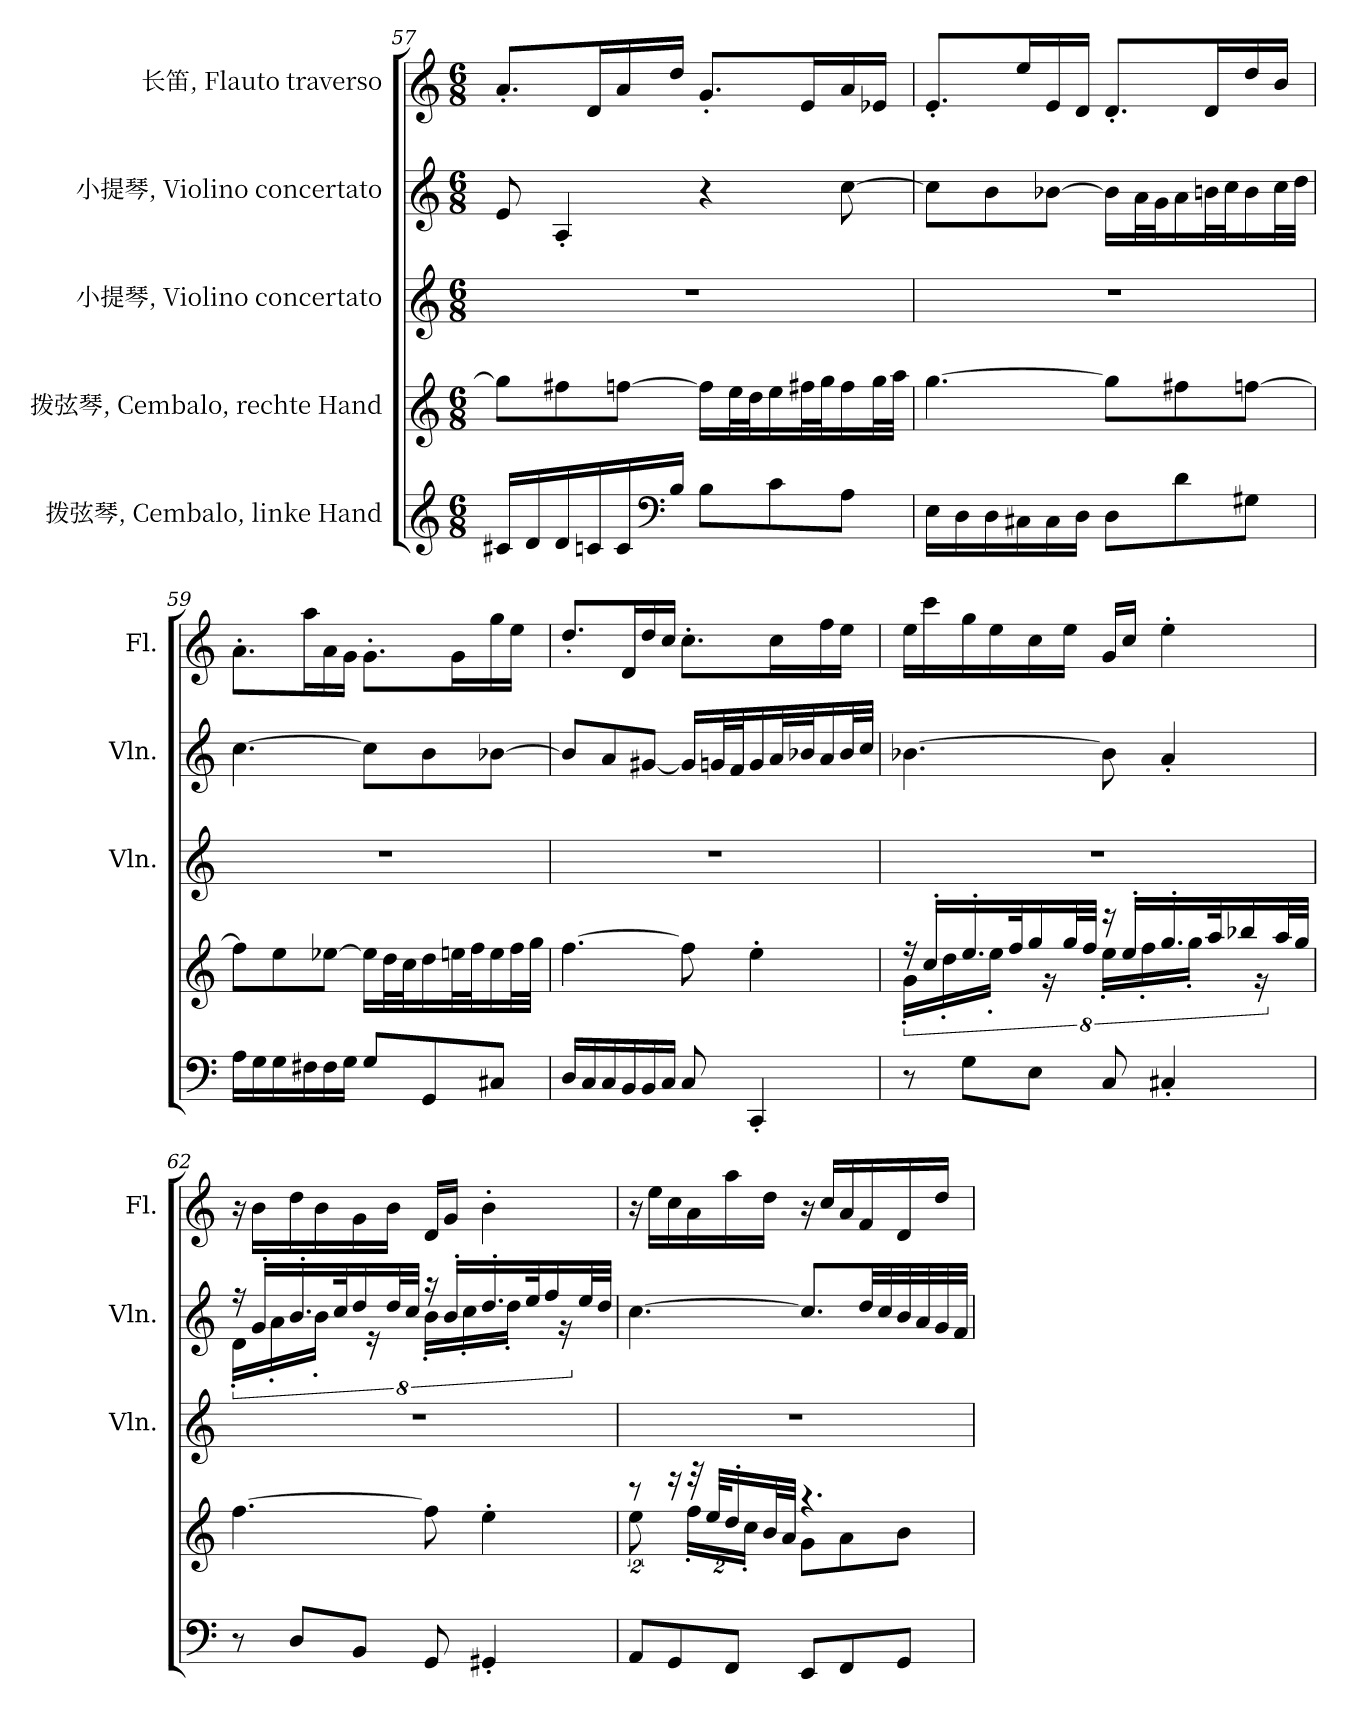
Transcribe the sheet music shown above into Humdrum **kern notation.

**kern	**kern	**kern	**kern	**kern
*part5	*part4	*part3	*part2	*part1
*staff5	*staff4	*staff3	*staff2	*staff1
*I"拨弦琴, Cembalo, linke Hand	*I"拨弦琴, Cembalo, rechte Hand	*I"小提琴, Violino concertato	*I"小提琴, Violino concertato	*I"长笛, Flauto traverso
*	*	*I'Vln.	*I'Vln.	*I'Fl.
*clefG2	*clefG2	*clefG2	*clefG2	*clefG2
*k[]	*k[]	*k[]	*k[]	*k[]
*M6/8	*M6/8	*M6/8	*M6/8	*M6/8
=57	=57	=57	=57	=57
16c#X/LL	8gg\L]	2.r	8e/	8.a'/L
16d/	.	.	.	.
16d/	8ff#X\	.	4A'/	.
16cn/	.	.	.	16d/L
16c/	[8ffn\J	.	.	16a/
*clefF4	*	*	*	*
16B/JJ	.	.	.	16dd/JJ
8B\L	16ff\LL]	.	4r	8.g'/L
.	32ee\L	.	.	.
.	32dd\J	.	.	.
8c\	16ee\	.	.	.
.	32ff#X\L	.	.	16e/L
.	32gg\J	.	.	.
8A\J	16ff#\	.	[8cc\	16a/
.	32gg\L	.	.	16e-X/JJ
.	32aa\JJJ	.	.	.
!!LO:LB:g=z
=58	=58	=58	=58	=58
16E\LL	[4.gg\	2.r	8cc\L]	8.e'/L
16D\	.	.	.	.
16D\	.	.	8b\	.
16C#X\	.	.	.	16ee/L
16C#\	.	.	[8b-X\J	16e/
16D\JJ	.	.	.	16d/JJ
8D\L	8gg\L]	.	16b-\LL]	8.d'/L
.	.	.	32a\L	.
.	.	.	32g\J	.
8d\	8ff#X\	.	16a\	.
.	.	.	32bn\L	16d/L
.	.	.	32cc\J	.
8G#X\J	[8ffn\J	.	16b\	16dd/
.	.	.	32cc\L	16b/JJ
.	.	.	32dd\JJJ	.
=59	=59	=59	=59	=59
16A\LL	8ff\L]	2.r	[4.cc\	8.a'\L
16G\	.	.	.	.
16G\	8ee\	.	.	.
16F#X\	.	.	.	16aa\L
16F#\	[8ee-X\J	.	.	16a\
16G\JJ	.	.	.	16g\JJ
8G/L	16ee-\LL]	.	8cc\L]	8.g'\L
.	32dd\L	.	.	.
.	32cc\J	.	.	.
8GG/	16dd\	.	8b\	.
.	32een\L	.	.	16g\L
.	32ff\J	.	.	.
8C#X/J	16ee\	.	[8b-X\J	16gg\
.	32ff\L	.	.	16ee\JJ
.	32gg\JJJ	.	.	.
!!LO:PB:g=z
=60	=60	=60	=60	=60
16D/LL	[4.ff\	2.r	8b-/L]	8.dd'/L
16C/	.	.	.	.
16C/	.	.	8a/	.
16BB/	.	.	.	16d/L
16BB/	.	.	[8g#X/J	16dd/
16C/JJ	.	.	.	16cc/JJ
8C/	8ff\]	.	16g#/LL]	8.cc'\L
.	.	.	32gn/L	.
.	.	.	32f/J	.
4CC'/	4ee'\	.	16g/	.
.	.	.	32a/L	16cc\L
.	.	.	32b-X/J	.
.	.	.	16a/	16ff\
.	.	.	32b-/L	16ee\JJ
.	.	.	32cc/JJJ	.
=61	=61	=61	=61	=61
*	*^	*	*	*
8r	16r	32%3g'\L	2.r	[4.b-X\	16ee\LL
.	16cc'/LL	.	.	.	16ccc\
.	.	32%3dd'\	.	.	.
8G\L	16.ee'/	.	.	.	16gg\
.	.	32%3ee'\J	.	.	16ee\
.	32ff/K	.	.	.	.
8E\J	16gg/	.	.	.	16cc\
.	.	32%3r	.	.	.
.	32gg/L	.	.	.	16ee\JJ
.	32ff/JJJ	.	.	.	.
8C/	16r	32%3ee'\L	.	8b-\]	16g/LL
.	16ee'/LL	.	.	.	16cc/JJ
.	.	32%3ff'\	.	.	.
4C#X'/	16.gg'/	.	.	4a'/	4ee'\
.	.	32%3gg'\J	.	.	.
.	32aa/K	.	.	.	.
.	16bb-X/	.	.	.	.
.	.	32%3r	.	.	.
.	32aa/L	.	.	.	.
.	32gg/JJJ	.	.	.	.
*	*v	*v	*	*	*
!!LO:LB:g=z
=62	=62	=62	=62	=62
*	*	*	*^	*
8r	[4.ff\	2.r	16r	32%3d'\L	16r
.	.	.	16g'/LL	.	16b\LL
.	.	.	.	32%3a'\	.
8D/L	.	.	16.b'/	.	16dd\
.	.	.	.	32%3b'\J	16b\
.	.	.	32cc/K	.	.
8BB/J	.	.	16dd/	.	16g\
.	.	.	.	32%3r	.
.	.	.	32dd/L	.	16b\JJ
.	.	.	32cc/JJJ	.	.
8GG/	8ff\]	.	16r	32%3b'\L	16d/LL
.	.	.	16b'/LL	.	16g/JJ
.	.	.	.	32%3cc'\	.
4GG#X'/	4ee'\	.	16.dd'/	.	4b'\
.	.	.	.	32%3dd'\J	.
.	.	.	32ee/K	.	.
.	.	.	16ff/	.	.
.	.	.	.	32%3r	.
.	.	.	32ee/L	.	.
.	.	.	32dd/JJJ	.	.
*	*	*	*v	*v	*
=63	=63	=63	=63	=63
*	*^	*	*	*
8AA/L	8r	16%3ee\	2.r	[4.cc\	16r
.	.	.	.	.	16ee\LL
8GG/	16r	.	.	.	16cc\
.	32r	32%3ff'\L	.	.	16a\
.	32ee/KLL	.	.	.	.
8FF/J	16dd'/	.	.	.	16aa\
.	.	32%3cc'\J	.	.	.
.	32b/L	.	.	.	16dd\JJ
.	32a/JJJ	.	.	.	.
8EE/L	4.r	8g\L	.	8.cc/L]	16r
.	.	.	.	.	16cc/LL
8FF/	.	8a\	.	.	16a/
.	.	.	.	32dd/LL	16f/
.	.	.	.	32cc/	.
8GG/J	.	8b\J	.	32b/	16d/
.	.	.	.	32a/	.
.	.	.	.	32g/	16dd/JJ
.	.	.	.	32f/JJJ	.
*	*v	*v	*	*	*
=	=	=	=	=
*-	*-	*-	*-	*-
